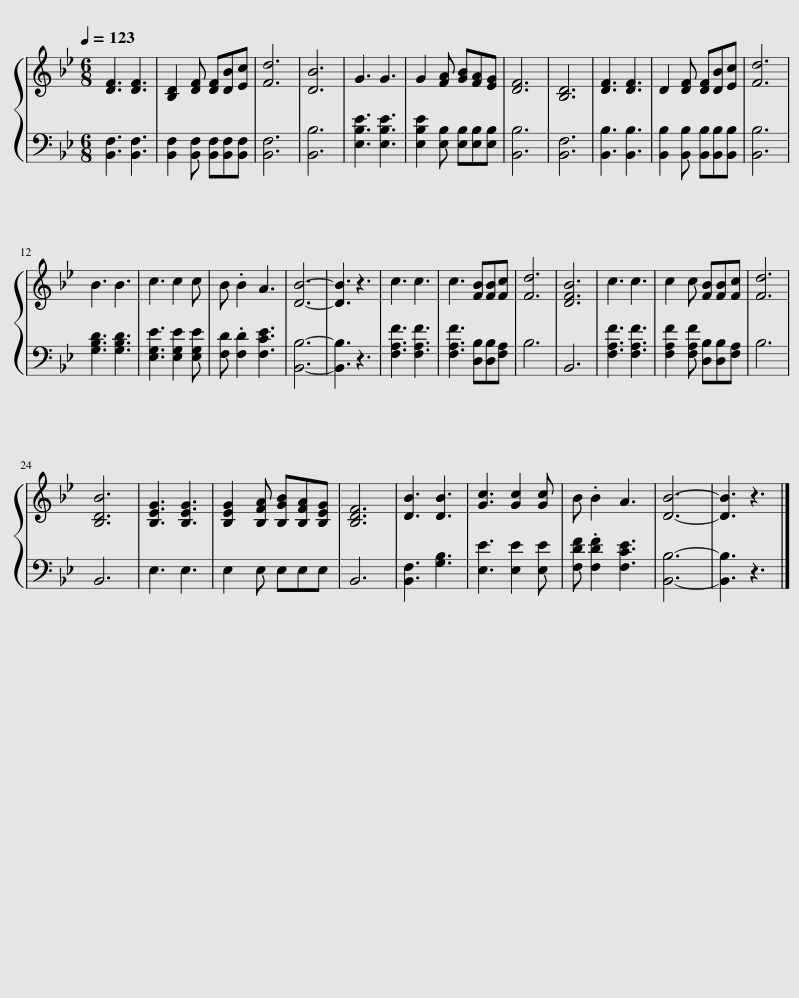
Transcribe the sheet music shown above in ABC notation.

X:1
%%score { 1 | 2 }
L:1/8
Q:1/4=123
M:6/8
I:linebreak $
K:Bb
V:1 treble
V:2 bass
V:1
 [DF]3 [DF]3 | [B,D]2 [DF] [DF][DB][Ec] | [Fd]6 | [DB]6 | G3 G3 | %5
 G2 [FA] [GB][FA][EG] | [DF]6 | [B,D]6 | [DF]3 [DF]3 | D2 [DF] [DF][DB][Ec] | %10
 [Fd]6 |$ B3 B3 | c3 c2 c | B .B2 A3 | [DB]6- | %15
 [DB]3 z3 | c3 c3 | c3 [FB][FB][Fc] | [Fd]6 | [DFB]6 | %20
 c3 c3 | c2 c [FB][FB][Fc] | [Fd]6 |$ [B,DB]6 | [B,EG]3 [B,EG]3 | %25
 [B,EG]2 [B,FA] [B,GB][B,FA][B,EG] | [B,DF]6 | [DB]3 [DB]3 | [Gc]3 [Gc]2 [Gc] | B .B2 A3 | %30
 [DB]6- | [DB]3 z3 |] %32
V:2
 [B,,F,]3 [B,,F,]3 | [B,,F,]2 [B,,F,] [B,,F,][B,,F,][B,,F,] | [B,,F,]6 | [B,,B,]6 | [E,B,E]3 [E,B,E]3 | %5
 [E,B,E]2 [E,B,] [E,B,][E,B,][E,B,] | [B,,B,]6 | [B,,F,]6 | [B,,B,]3 [B,,B,]3 | [B,,B,]2 [B,,B,] [B,,B,][B,,B,][B,,B,] | %10
 [B,,B,]6 |$ [G,B,D]3 [G,B,D]3 | [E,G,E]3 [E,G,E]2 [E,G,E] | [F,D] .[F,D]2 [F,CE]3 | [B,,B,]6- | %15
 [B,,B,]3 z3 | [F,A,F]3 [F,A,F]3 | [F,A,F]3 [D,B,][D,B,][F,A,] | B,6 | B,,6 | %20
 [F,A,F]3 [F,A,F]3 | [F,A,F]2 [F,A,F] [D,B,][D,B,][F,A,] | B,6 |$ B,,6 | E,3 E,3 | %25
 E,2 E, E,E,E, | B,,6 | [B,,F,]3 [G,B,]3 | [E,E]3 [E,E]2 [E,E] | [F,DF] .[F,DF]2 [F,CE]3 | %30
 [B,,B,]6- | [B,,B,]3 z3 |] %32
